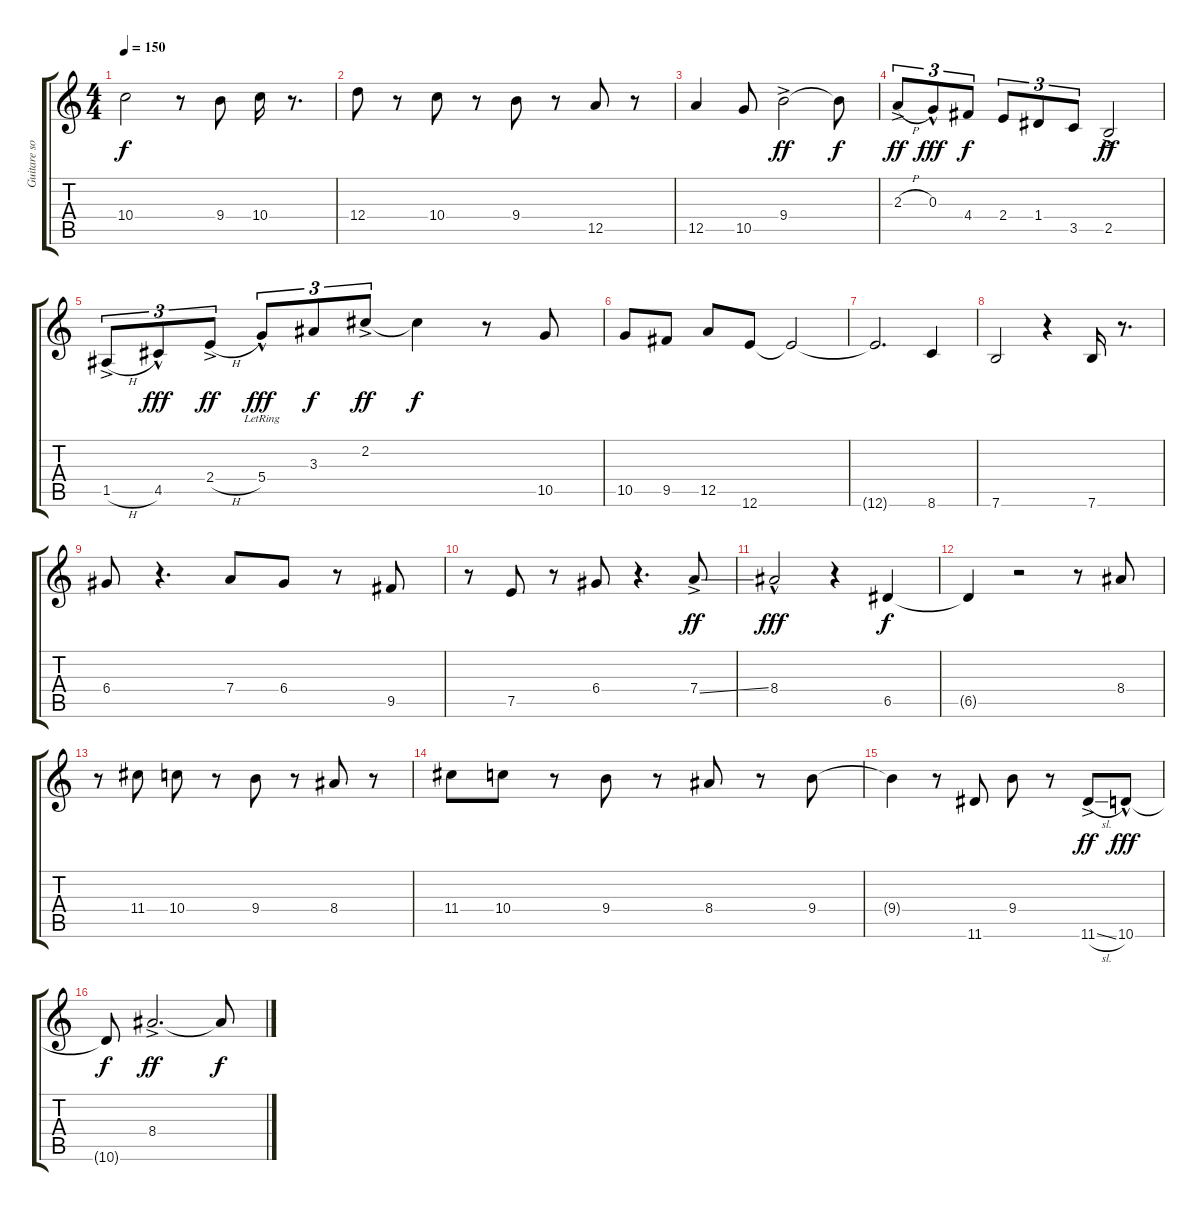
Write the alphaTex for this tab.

\track ("Guitare solo" "Guitare so") {instrument acousticguitarnylon}
\staff {score tabs}
\tuning (E4 B3 G3 D3 A2 E2) {hide}
\ts (4 4)
\tempo 150
\clef g2
\ks c
10.4.2{dy f} r.8 9.4.8 10.4.16 r.8{d} |
12.4.8 r.8 10.4.8 r.8 9.4.8 r.8 12.5.8 r.8 |
12.5.4 10.5.8 9.4{ac}.2{dy ff} 9.4{t}.8{dy f} |
2.3{h ac}.8{tu (3 2) dy ff} 0.3{hac}.8{tu (3 2) dy fff} 4.4.8{tu (3 2) dy f} 2.4.8{tu (3 2)} 1.4.8{tu (3 2)} 3.5.8{tu (3 2)} 2.5{ac}.2{dy ff} |
1.5{h ac}.8{tu (3 2)} 4.5{hac}.8{tu (3 2) dy fff} 2.4{h ac}.8{tu (3 2) dy ff} 5.4{hac lr}.8{tu (3 2) dy fff} 3.3.8{tu (3 2) dy f} 2.2{ac}.8{tu (3 2) dy ff} 2.2{t}.4{dy f} r.8 10.5.8 |
10.5.8 9.5.8 12.5.8 12.6.8 12.6{t}.2 |
12.6{t}.2{d} 8.6.4 |
7.6.2 r.4 7.6.16 r.8{d} |
6.4.8 r.4{d} 7.4.8 6.4.8 r.8 9.5.8 |
r.8 7.5.8 r.8 6.4.8 r.4{d} 7.4{ss ac}.8{dy ff} |
8.4{hac}.2{dy fff} r.4 6.5.4{dy f} |
6.5{t}.4 r.2 r.8 8.4.8 |
r.8 11.4.8 10.4.8 r.8 9.4.8 r.8 8.4.8 r.8 |
11.4.8 10.4.8 r.8 9.4.8 r.8 8.4.8 r.8 9.4.8 |
9.4{t}.4 r.8 11.6.8 9.4.8 r.8 11.6{sl ac}.8{dy ff} 10.6{hac}.8{dy fff} |
10.6{t}.8{dy f} 8.4{ac}.2{d dy ff} 8.4{t}.8{dy f}
